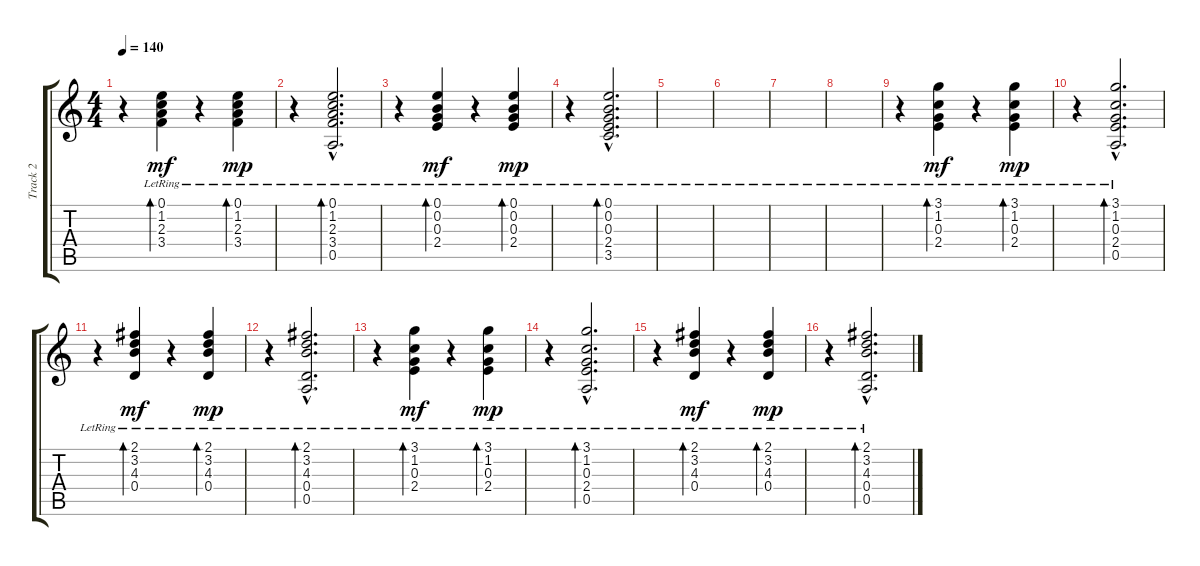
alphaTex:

\track ("Track 2" "Track 2") {instrument acousticguitarsteel}
\staff {score tabs}
\tuning (E4 B3 G3 D3 A2 E2) {hide}
\ts (4 4)
\tempo 140
\clef g2
\ks c
r.4{dy mp} (0.1{lr} 1.2{lr} 2.3{lr} 3.4{lr}).4{bd 240 dy mf} r.4 (0.1{lr} 1.2{lr} 2.3{lr} 3.4{lr}).4{bd 120 dy mp} |
r.4 (0.1{hac lr} 1.2{hac lr} 2.3{hac lr} 3.4{hac lr} 0.5{hac lr}).2{d bd 60} |
r.4 (0.1{lr} 0.2{lr} 0.3{lr} 2.4{lr}).4{bd 240 dy mf} r.4 (0.1{lr} 0.2{lr} 0.3{lr} 2.4{lr}).4{bd 120 dy mp} |
r.4 (0.1{hac lr} 0.2{hac lr} 0.3{hac lr} 2.4{hac lr} 3.5{hac lr}).2{d bd 60} |
|
|
|
|
r.4 (3.1{lr} 1.2{lr} 0.3{lr} 2.4{lr}).4{bd 240 dy mf} r.4 (3.1{lr} 1.2{lr} 0.3{lr} 2.4{lr}).4{bd 120 dy mp} |
r.4 (3.1{hac lr} 1.2{hac lr} 0.3{hac lr} 2.4{hac lr} 0.5{hac lr}).2{d bd 120} |
r.4 (2.1{lr} 3.2{lr} 4.3{lr} 0.4{lr}).4{bd 240 dy mf} r.4 (2.1{lr} 3.2{lr} 4.3{lr} 0.4{lr}).4{bd 120 dy mp} |
r.4 (2.1{hac lr} 3.2{hac lr} 4.3{hac lr} 0.4{hac lr} 0.5{hac lr}).2{d bd 120} |
r.4 (3.1{lr} 1.2{lr} 0.3{lr} 2.4{lr}).4{bd 240 dy mf} r.4 (3.1{lr} 1.2{lr} 0.3{lr} 2.4{lr}).4{bd 120 dy mp} |
r.4 (3.1{hac lr} 1.2{hac lr} 0.3{hac lr} 2.4{hac lr} 0.5{hac lr}).2{d bd 120} |
r.4 (2.1{lr} 3.2{lr} 4.3{lr} 0.4{lr}).4{bd 240 dy mf} r.4 (2.1{lr} 3.2{lr} 4.3{lr} 0.4{lr}).4{bd 120 dy mp} |
r.4 (2.1{hac lr} 3.2{hac lr} 4.3{hac lr} 0.4{hac lr} 0.5{hac lr}).2{d bd 120}
